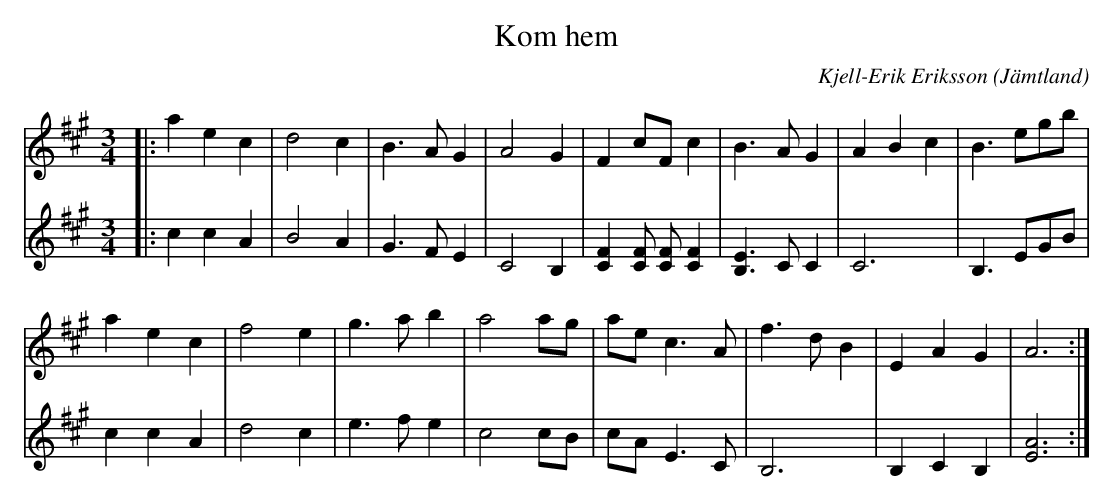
X:1
T:Kom hem
O:Jämtland
C:Kjell-Erik Eriksson
M:3/4
L:1/4
K:A
[V:1]|:aec|d2 c|B>AG|A2 G |F c/2F/2 c                     |B>           A   G |ABc|B >eg/2b/2|
[V:2]|:ccA|B2 A|G>FE|C2 B,|[C F] [C/2 F/2] [C/2 F/2] [C F]|[B,3/2 E3/2] C/2 C |C3 |B,>EG/2B/2|
[V:1]aec|f2e|g>ab|a2 a/2g/2|a/2e/2 c>A|f >dB|E AG |A3:|
[V:2]ccA|d2c|e>fe|c2 c/2B/2|c/2A/2 E>C|B,3  |B,CB,|[A3 E3]:|
